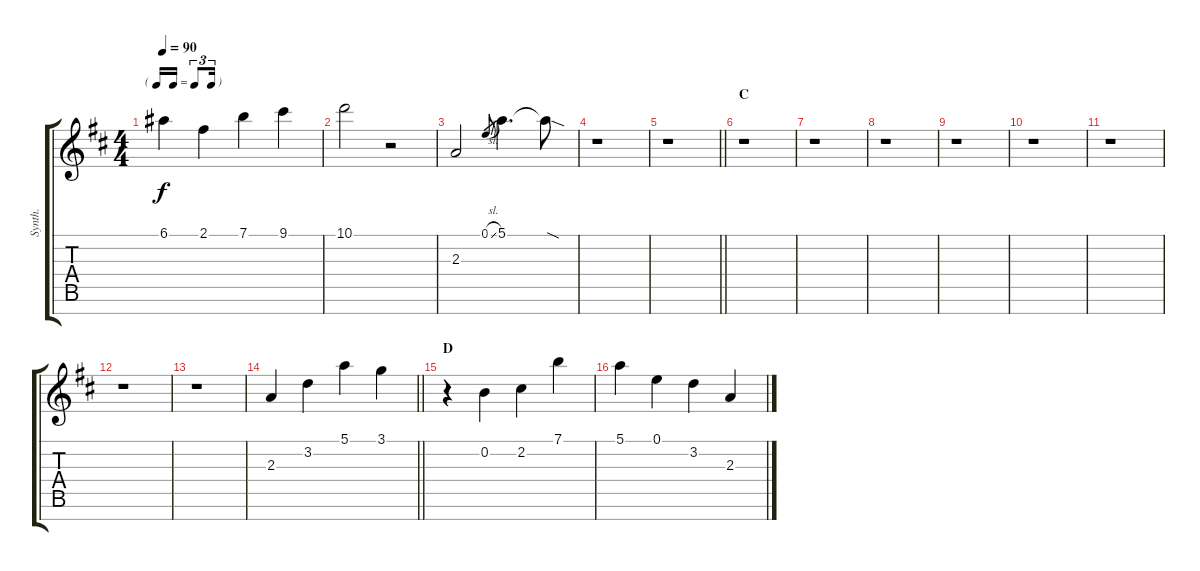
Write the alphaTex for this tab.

\track ("Synth." "Synth.") {instrument lead3calliope}
\staff {score tabs}
\tuning (E5 B4 G4 D4 A3 E3 B2) {hide}
\ts (4 4)
\tf triplet16th
\tempo 90
\clef g2
\ks d
6.1.4{dy f} 2.1.4 7.1.4 9.1.4 |
10.1.2 r.2 |
2.3.2 0.1{sl}.8{gr} 5.1.4{d} 5.1{sod t}.8 |
r.1 |
\barLineRight lightlight
r.1 |
\section ("" "C")
r.1 |
r.1 |
r.1 |
r.1 |
r.1 |
r.1 |
r.1 |
r.1 |
\barLineRight lightlight
2.3.4 3.2.4 5.1.4 3.1.4 |
\section ("" "D")
r.4 0.2.4 2.2.4 7.1.4 |
5.1.4 0.1.4 3.2.4 2.3.4
